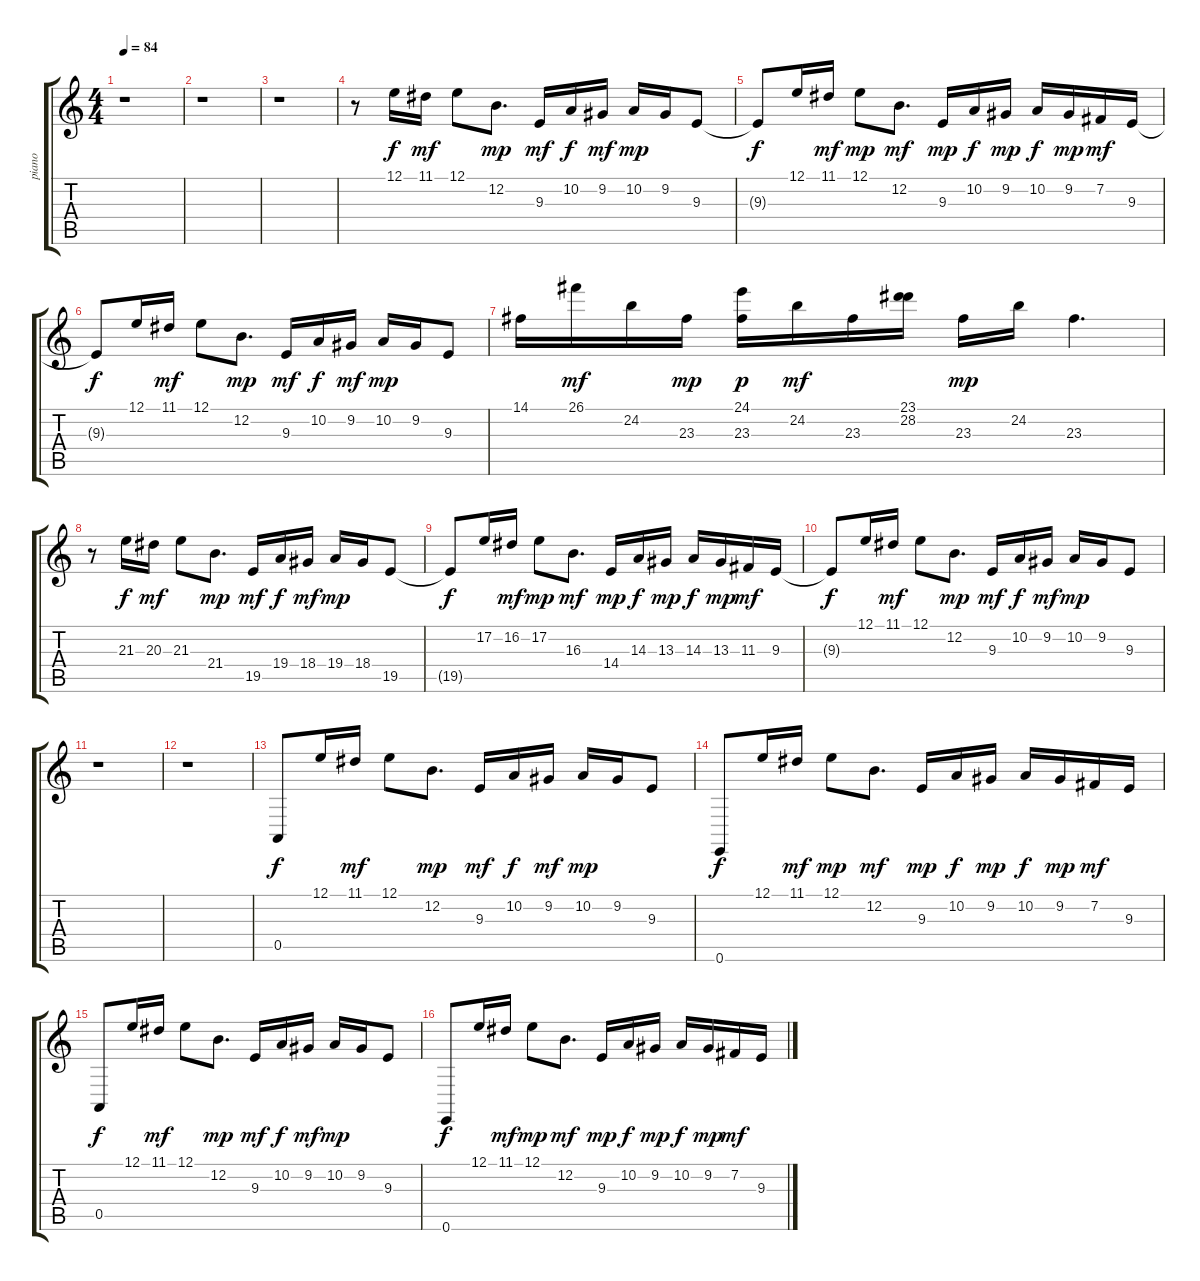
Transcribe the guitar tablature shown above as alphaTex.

\track ("piano" "piano") {instrument electricgrandpiano}
\staff {score tabs}
\tuning (E4 B3 G3 D3 A2 E2) {hide}
\ts (4 4)
\tempo 84
\clef g2
\ks c
r.1{dy p} |
r.1 |
r.1 |
r.8 12.1.16{dy f} 11.1.16{dy mf} 12.1.8 12.2.8{d dy mp} 9.3.16{dy mf} 10.2.16{dy f} 9.2.16{dy mf} 10.2.16{dy mp} 9.2.16 9.3.8 |
9.3{t}.8{dy f} 12.1.16 11.1.16{dy mf} 12.1.8{dy mp} 12.2.8{d dy mf} 9.3.16{dy mp} 10.2.16{dy f} 9.2.16{dy mp} 10.2.16{dy f} 9.2.16{dy mp} 7.2.16{dy mf} 9.3.16 |
9.3{t}.8{dy f} 12.1.16 11.1.16{dy mf} 12.1.8 12.2.8{d dy mp} 9.3.16{dy mf} 10.2.16{dy f} 9.2.16{dy mf} 10.2.16{dy mp} 9.2.16 9.3.8 |
14.1.16 26.1.16{dy mf} 24.2.16 23.3.16{dy mp} (24.1 23.3).16{dy p} 24.2.16{dy mf} 23.3.16 (23.1 28.2).16 23.3.16{dy mp} 24.2.16 23.3.4{d} |
r.8 21.3.16{dy f} 20.3.16{dy mf} 21.3.8 21.4.8{d dy mp} 19.5.16{dy mf} 19.4.16{dy f} 18.4.16{dy mf} 19.4.16{dy mp} 18.4.16 19.5.8 |
19.5{t}.8{dy f} 17.2.16 16.2.16{dy mf} 17.2.8{dy mp} 16.3.8{d dy mf} 14.4.16{dy mp} 14.3.16{dy f} 13.3.16{dy mp} 14.3.16{dy f} 13.3.16{dy mp} 11.3.16{dy mf} 9.3.16 |
9.3{t}.8{dy f} 12.1.16 11.1.16{dy mf} 12.1.8 12.2.8{d dy mp} 9.3.16{dy mf} 10.2.16{dy f} 9.2.16{dy mf} 10.2.16{dy mp} 9.2.16 9.3.8 |
r.1 |
r.1 |
0.5.8{dy f} 12.1.16 11.1.16{dy mf} 12.1.8 12.2.8{d dy mp} 9.3.16{dy mf} 10.2.16{dy f} 9.2.16{dy mf} 10.2.16{dy mp} 9.2.16 9.3.8 |
0.6.8{dy f} 12.1.16 11.1.16{dy mf} 12.1.8{dy mp} 12.2.8{d dy mf} 9.3.16{dy mp} 10.2.16{dy f} 9.2.16{dy mp} 10.2.16{dy f} 9.2.16{dy mp} 7.2.16{dy mf} 9.3.16 |
0.5.8{dy f} 12.1.16 11.1.16{dy mf} 12.1.8 12.2.8{d dy mp} 9.3.16{dy mf} 10.2.16{dy f} 9.2.16{dy mf} 10.2.16{dy mp} 9.2.16 9.3.8 |
0.6.8{dy f} 12.1.16 11.1.16{dy mf} 12.1.8{dy mp} 12.2.8{d dy mf} 9.3.16{dy mp} 10.2.16{dy f} 9.2.16{dy mp} 10.2.16{dy f} 9.2.16{dy mp} 7.2.16{dy mf} 9.3.16
